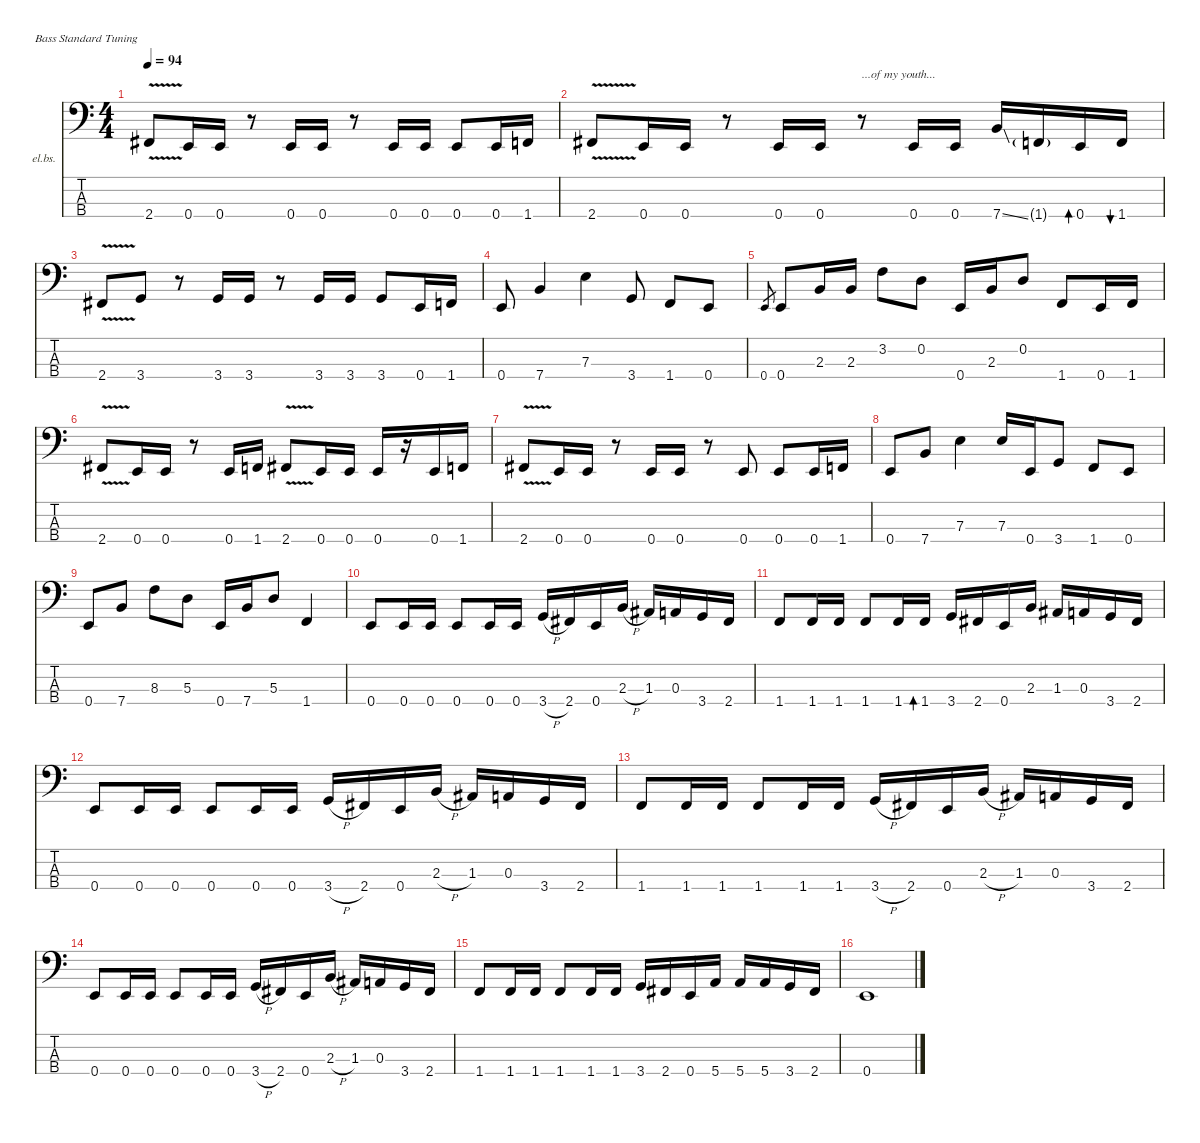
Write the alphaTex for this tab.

\defaultSystemsLayout 4
\hideDynamics
\bracketExtendMode nobrackets
\firstSystemTrackNameOrientation horizontal
\otherSystemsTrackNameOrientation horizontal
\track ("Jason Newsted" "el.bs.") {instrument electricbasspick}
\staff {score tabs}
\tuning (G2 D2 A1 E1)
\ts (4 4)
\tempo 94
\clef f4
\ks c
2.4{v acc #}.8{dy f} 0.4.16 0.4.16 r.8 0.4.16 0.4.16 r.8 0.4.16 0.4.16 0.4.8 0.4.16 1.4.16 |
2.4{v acc #}.8 0.4.16 0.4.16 r.8 0.4.16 0.4.16 r.8{txt "...of my youth..."} 0.4.16 0.4.16 7.4{ss}.16{dy ff} 1.4{g}.16{dy mf} 0.4.16{bd 120 dy f} 1.4.16{bu 120} |
2.4{v acc #}.8 3.4.8 r.8 3.4.16 3.4.16 r.8 3.4.16 3.4.16 3.4.8 0.4.16 1.4.16 |
0.4.8 7.4.4 7.3.4 3.4.8 1.4.8 0.4.8 |
0.4.8{gr dy mf} 0.4.8{dy f} 2.3.16 2.3.16 3.2.8 0.2.8 0.4.16 2.3.16 0.2.8 1.4.8 0.4.16 1.4.16 |
2.4{v acc #}.8 0.4.16 0.4.16 r.8 0.4.16 1.4.16 2.4{v acc #}.8 0.4.16 0.4.16 0.4.16 r.16 0.4.16 1.4.16 |
2.4{v acc #}.8 0.4.16 0.4.16 r.8 0.4.16 0.4.16 r.8 0.4.8{dy ff} 0.4.8{dy f} 0.4.16 1.4.16 |
0.4.8 7.4.8 7.3.4 7.3.16 0.4.16 3.4.8 1.4.8 0.4.8 |
0.4.8 7.4.8 8.3.8 5.3.8 0.4.16 7.4.16 5.3.8 1.4.4 |
0.4.8 0.4.16 0.4.16 0.4.8 0.4.16 0.4.16 3.4{h}.16 2.4{acc #}.16 0.4.16 2.3{h}.16 1.3{acc #}.16 0.3.16 3.4.16 2.4{acc #}.16 |
1.4.8 1.4.16 1.4.16 1.4.8 1.4.16 1.4.16{bd 120} 3.4.16{dy ff} 2.4{acc #}.16 0.4.16 2.3.16 1.3{acc #}.16 0.3.16 3.4.16 2.4{acc #}.16 |
0.4.8{dy f} 0.4.16 0.4.16 0.4.8 0.4.16 0.4.16 3.4{h}.16 2.4{acc #}.16 0.4.16 2.3{h}.16 1.3{acc #}.16 0.3.16 3.4.16 2.4{acc #}.16 |
1.4.8 1.4.16 1.4.16 1.4.8 1.4.16 1.4.16 3.4{h}.16 2.4{acc #}.16 0.4.16 2.3{h}.16 1.3{acc #}.16 0.3.16 3.4.16 2.4{acc #}.16 |
0.4.8 0.4.16 0.4.16 0.4.8 0.4.16 0.4.16 3.4{h}.16 2.4{acc #}.16 0.4.16 2.3{h}.16 1.3{acc #}.16 0.3.16 3.4.16 2.4{acc #}.16 |
1.4.8 1.4.16 1.4.16 1.4.8 1.4.16 1.4.16 3.4.16 2.4{acc #}.16 0.4.16 5.4.16 5.4.16 5.4.16 3.4.16 2.4{acc #}.16 |
0.4.1
